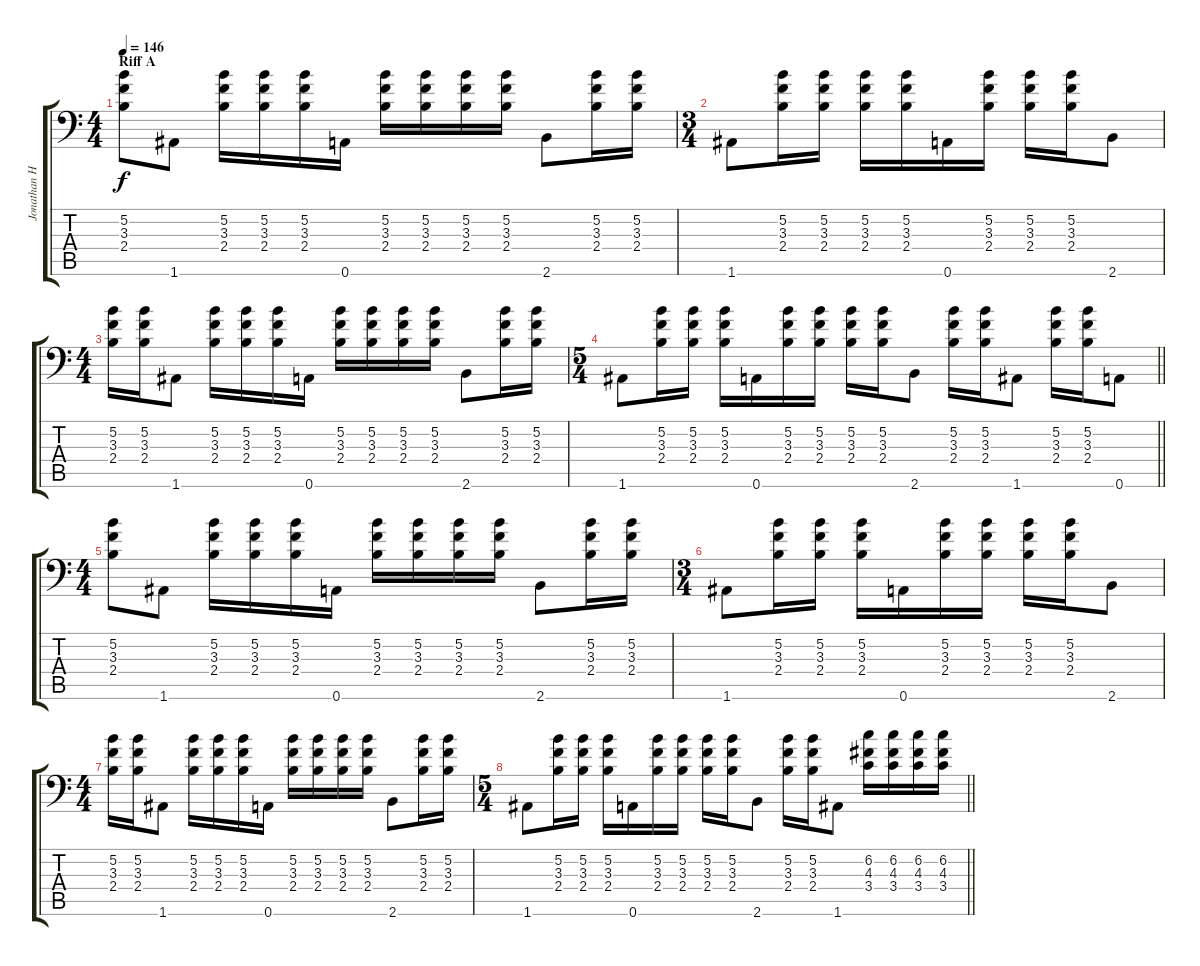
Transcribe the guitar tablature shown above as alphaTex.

\track ("Jonathan Heuer" "Jonathan H") {instrument overdrivenguitar}
\staff {score tabs}
\tuning (B3 Gb3 D3 A2 E2 A1) {hide}
\ts (4 4)
\section ("" "Riff A")
\tempo 146
\clef f4
\ks c
(5.2 3.3 2.4).8{dy f} 1.6.8 (5.2 3.3 2.4).16 (5.2 3.3 2.4).16 (5.2 3.3 2.4).16 0.6.16 (5.2 3.3 2.4).16 (5.2 3.3 2.4).16 (5.2 3.3 2.4).16 (5.2 3.3 2.4).16 2.6.8 (5.2 3.3 2.4).16 (5.2 3.3 2.4).16 |
\ts (3 4)
1.6.8 (5.2 3.3 2.4).16 (5.2 3.3 2.4).16 (5.2 3.3 2.4).16 (5.2 3.3 2.4).16 0.6.16 (5.2 3.3 2.4).16 (5.2 3.3 2.4).16 (5.2 3.3 2.4).16 2.6.8 |
\ts (4 4)
(5.2 3.3 2.4).16 (5.2 3.3 2.4).16 1.6.8 (5.2 3.3 2.4).16 (5.2 3.3 2.4).16 (5.2 3.3 2.4).16 0.6.16 (5.2 3.3 2.4).16 (5.2 3.3 2.4).16 (5.2 3.3 2.4).16 (5.2 3.3 2.4).16 2.6.8 (5.2 3.3 2.4).16 (5.2 3.3 2.4).16 |
\ts (5 4)
\barLineRight lightlight
1.6.8 (5.2 3.3 2.4).16 (5.2 3.3 2.4).16 (5.2 3.3 2.4).16 0.6.16 (5.2 3.3 2.4).16 (5.2 3.3 2.4).16 (5.2 3.3 2.4).16 (5.2 3.3 2.4).16 2.6.8 (5.2 3.3 2.4).16 (5.2 3.3 2.4).16 1.6.8 (5.2 3.3 2.4).16 (5.2 3.3 2.4).16 0.6.8 |
\ts (4 4)
(5.2 3.3 2.4).8 1.6.8 (5.2 3.3 2.4).16 (5.2 3.3 2.4).16 (5.2 3.3 2.4).16 0.6.16 (5.2 3.3 2.4).16 (5.2 3.3 2.4).16 (5.2 3.3 2.4).16 (5.2 3.3 2.4).16 2.6.8 (5.2 3.3 2.4).16 (5.2 3.3 2.4).16 |
\ts (3 4)
1.6.8 (5.2 3.3 2.4).16 (5.2 3.3 2.4).16 (5.2 3.3 2.4).16 0.6.16 (5.2 3.3 2.4).16 (5.2 3.3 2.4).16 (5.2 3.3 2.4).16 (5.2 3.3 2.4).16 2.6.8 |
\ts (4 4)
(5.2 3.3 2.4).16 (5.2 3.3 2.4).16 1.6.8 (5.2 3.3 2.4).16 (5.2 3.3 2.4).16 (5.2 3.3 2.4).16 0.6.16 (5.2 3.3 2.4).16 (5.2 3.3 2.4).16 (5.2 3.3 2.4).16 (5.2 3.3 2.4).16 2.6.8 (5.2 3.3 2.4).16 (5.2 3.3 2.4).16 |
\ts (5 4)
\barLineRight lightlight
1.6.8 (5.2 3.3 2.4).16 (5.2 3.3 2.4).16 (5.2 3.3 2.4).16 0.6.16 (5.2 3.3 2.4).16 (5.2 3.3 2.4).16 (5.2 3.3 2.4).16 (5.2 3.3 2.4).16 2.6.8 (5.2 3.3 2.4).16 (5.2 3.3 2.4).16 1.6.8 (6.2 4.3 3.4).16 (6.2 4.3 3.4).16 (6.2 4.3 3.4).16 (6.2 4.3 3.4).16
